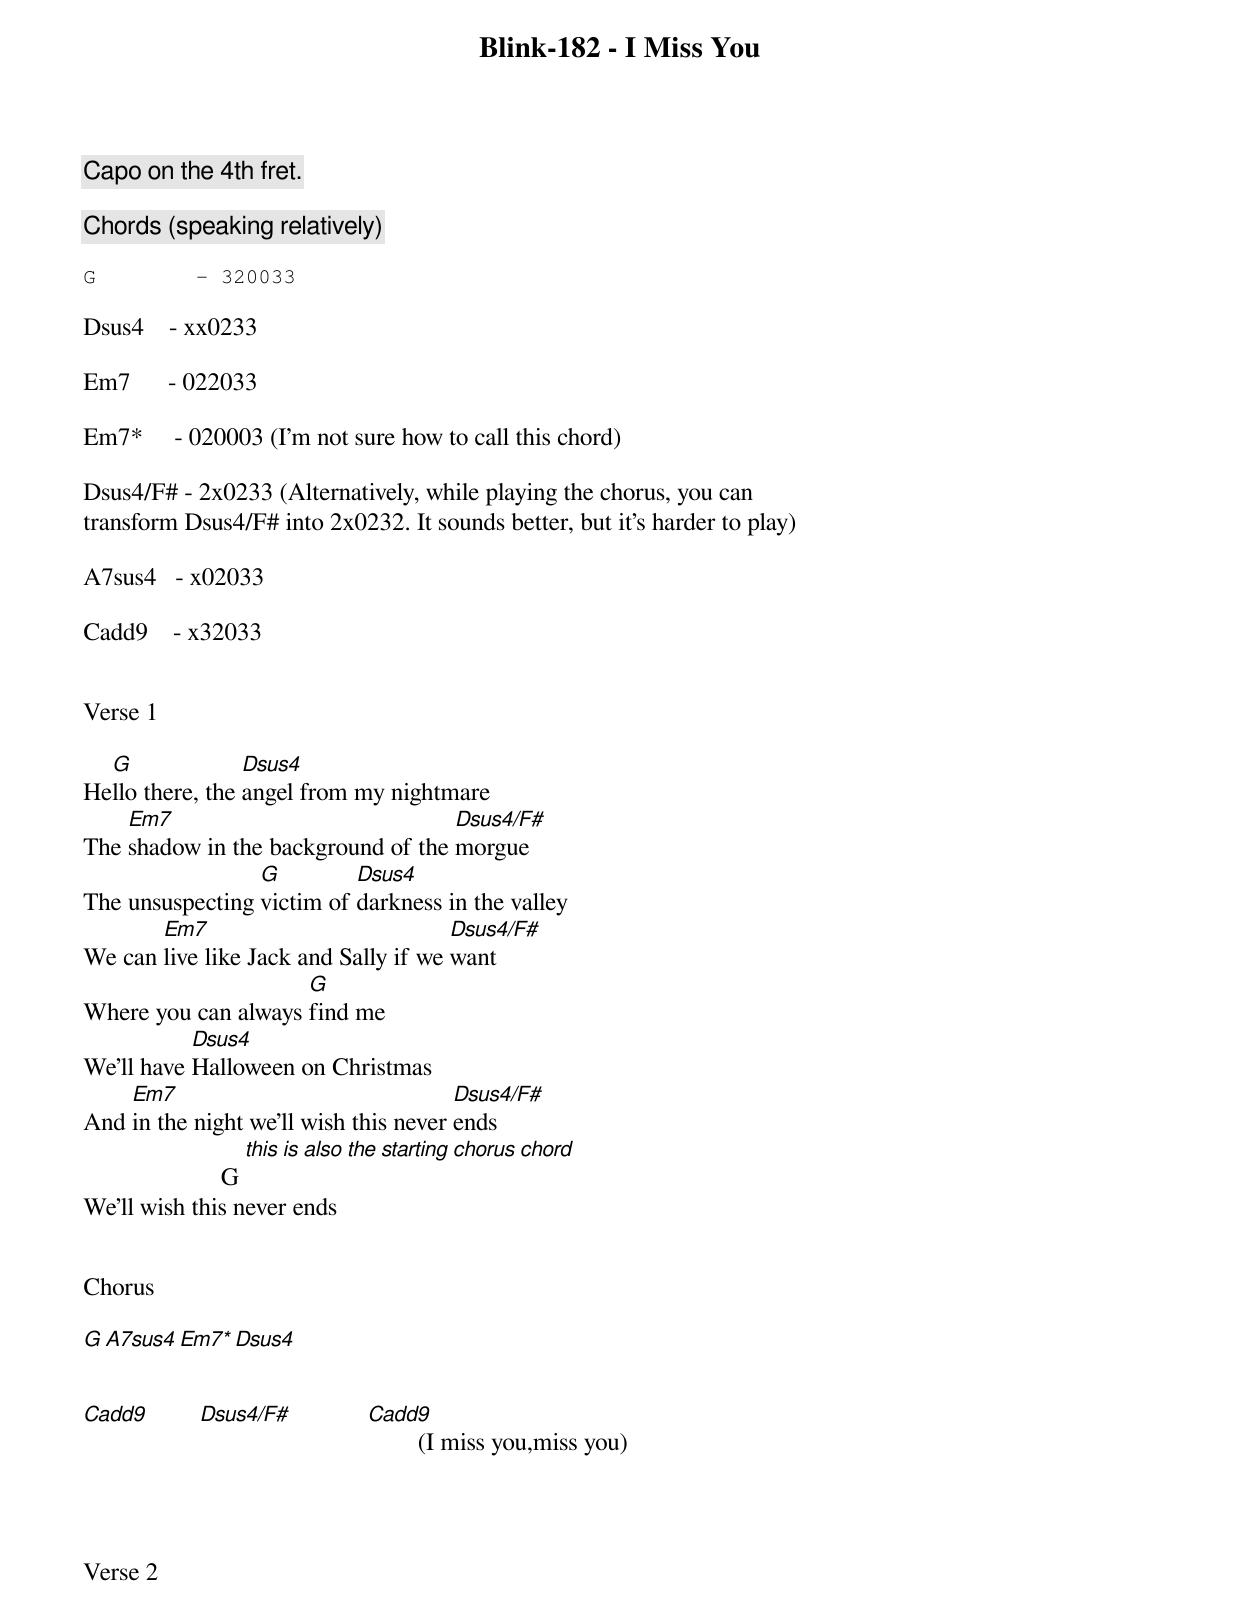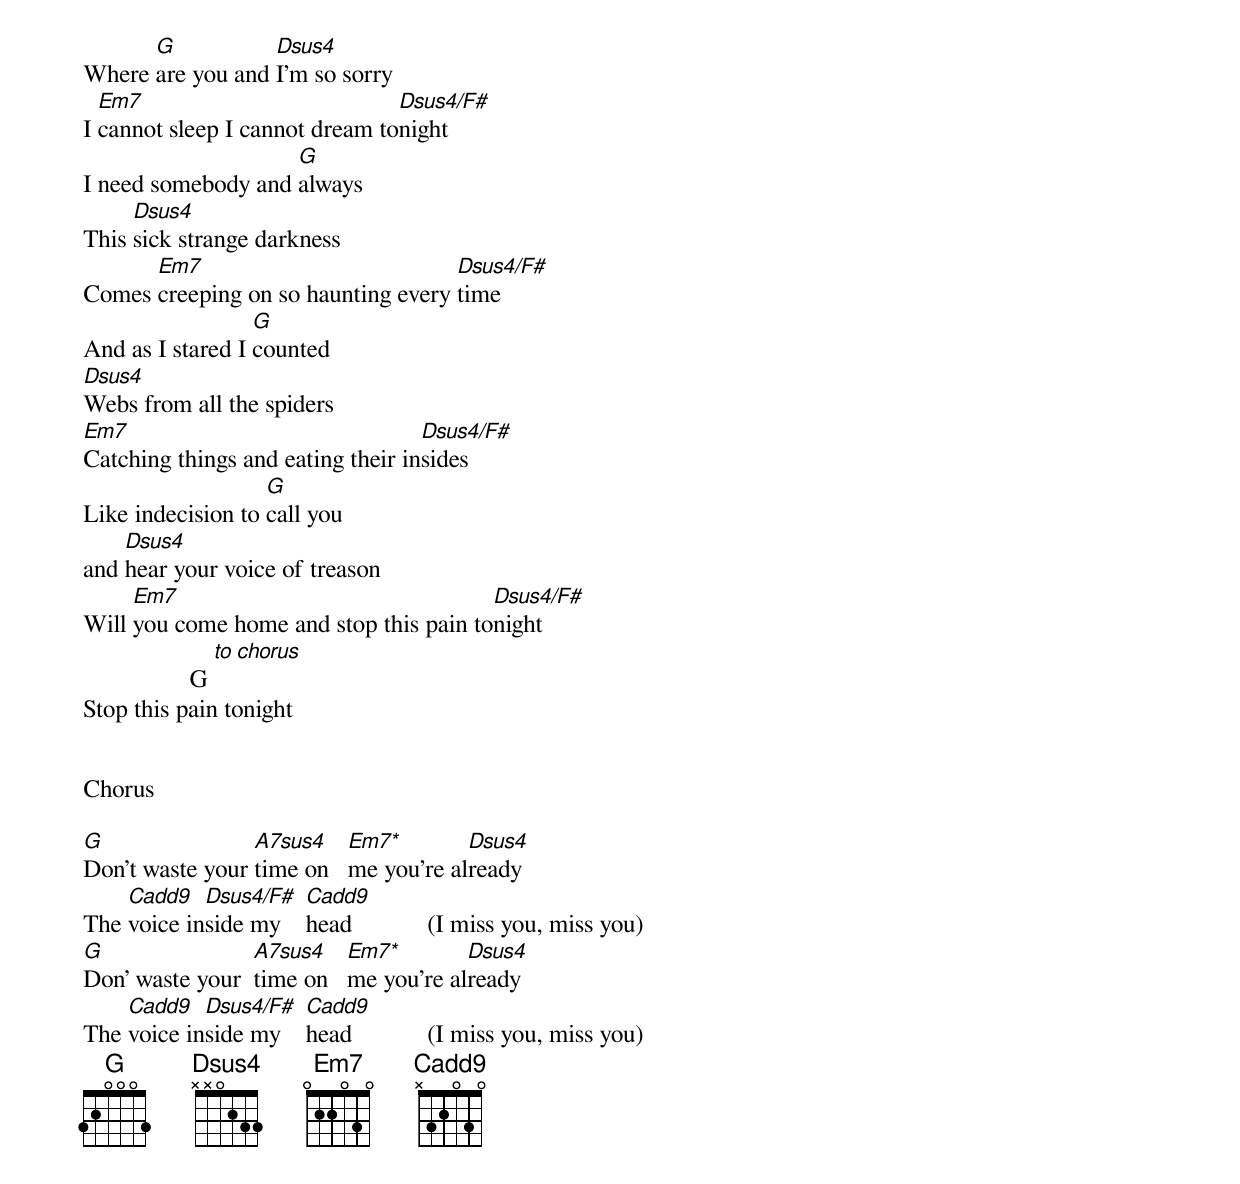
Blink-182 - I Miss You

Capo on the 4th fret.

Chords (speaking relatively)

G        - 320033

Dsus4    - xx0233

Em7      - 022033

Em7*     - 020003 (I'm not sure how to call this chord)

Dsus4/F# - 2x0233 (Alternatively, while playing the chorus, you can
transform Dsus4/F# into 2x0232. It sounds better, but it's harder to play)

A7sus4   - x02033

Cadd9    - x32033


Verse 1

  G              Dsus4
Hello there, the angel from my nightmare
    Em7                             Dsus4/F#
The shadow in the background of the morgue
                 G         Dsus4
The unsuspecting victim of darkness in the valley
       Em7                            Dsus4/F#
We can live like Jack and Sally if we want
                     G
Where you can always find me
           Dsus4
We'll have Halloween on Christmas
    Em7                                Dsus4/F#
And in the night we'll wish this never ends
                      G [this is also the starting chorus chord]
We'll wish this never ends


Chorus

G       A7sus4      Em7*    Dsus4


Cadd9   Dsus4/F#    Cadd9
                            (I miss you,miss you)




Verse 2

      G           Dsus4
Where are you and I'm so sorry
  Em7                           Dsus4/F#
I cannot sleep I cannot dream tonight
                    G
I need somebody and always
     Dsus4
This sick strange darkness
      Em7                           Dsus4/F#
Comes creeping on so haunting every time
                  G
And as I stared I counted
Dsus4
Webs from all the spiders
Em7                                Dsus4/F#
Catching things and eating their insides
                   G
Like indecision to call you
    Dsus4
and hear your voice of treason
     Em7                                Dsus4/F#
Will you come home and stop this pain tonight
                 G [to chorus]
Stop this pain tonight


Chorus

G                A7sus4    Em7*        Dsus4
Don't waste your time on   me you're already
    Cadd9   Dsus4/F#   Cadd9
The voice inside my    head            (I miss you, miss you)
G                A7sus4    Em7*        Dsus4
Don' waste your  time on   me you're already
    Cadd9   Dsus4/F#   Cadd9
The voice inside my    head            (I miss you, miss you)
